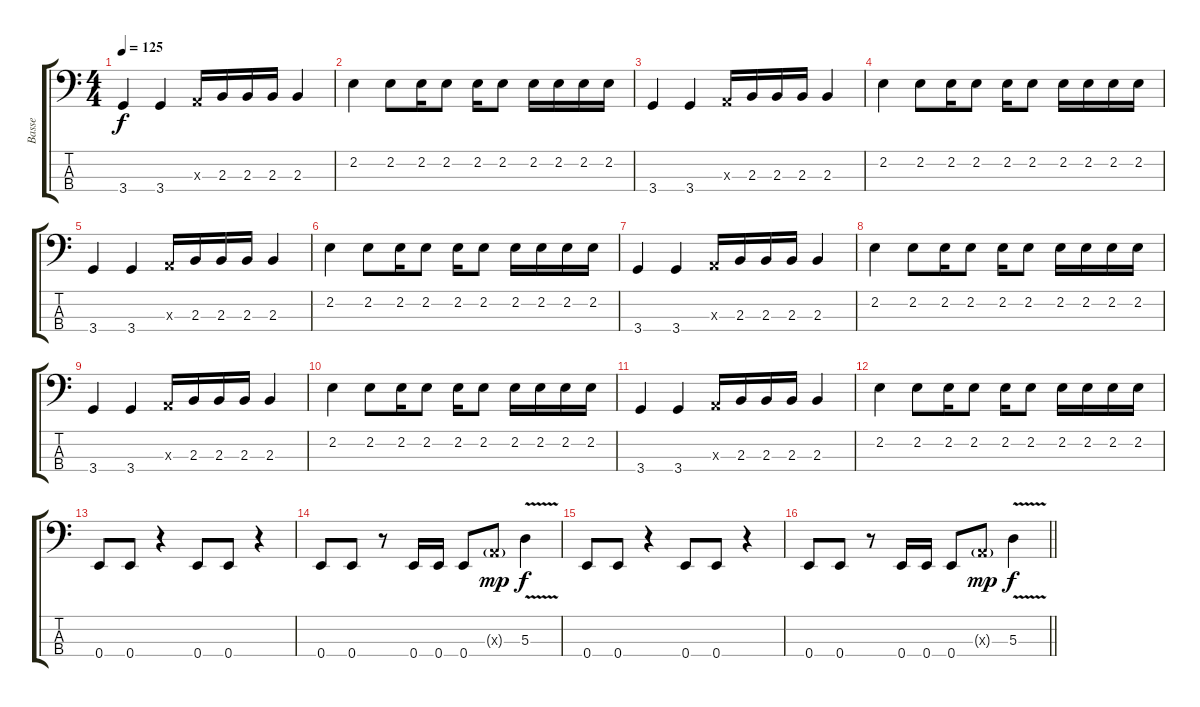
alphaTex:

\track ("Basse" "Basse") {instrument electricbassfinger}
\staff {score tabs}
\tuning (G2 D2 A1 E1) {hide}
\ts (4 4)
\tempo 125
\clef f4
\ks c
3.4.4{dy f} 3.4.4 0.3{x}.16 2.3.16 2.3.16 2.3.16 2.3.4 |
2.2.4 2.2.8 2.2.16 2.2.8 2.2.16 2.2.8 2.2.16 2.2.16 2.2.16 2.2.16 |
3.4.4 3.4.4 0.3{x}.16 2.3.16 2.3.16 2.3.16 2.3.4 |
2.2.4 2.2.8 2.2.16 2.2.8 2.2.16 2.2.8 2.2.16 2.2.16 2.2.16 2.2.16 |
3.4.4 3.4.4 0.3{x}.16 2.3.16 2.3.16 2.3.16 2.3.4 |
2.2.4 2.2.8 2.2.16 2.2.8 2.2.16 2.2.8 2.2.16 2.2.16 2.2.16 2.2.16 |
3.4.4 3.4.4 0.3{x}.16 2.3.16 2.3.16 2.3.16 2.3.4 |
2.2.4 2.2.8 2.2.16 2.2.8 2.2.16 2.2.8 2.2.16 2.2.16 2.2.16 2.2.16 |
3.4.4 3.4.4 0.3{x}.16 2.3.16 2.3.16 2.3.16 2.3.4 |
2.2.4 2.2.8 2.2.16 2.2.8 2.2.16 2.2.8 2.2.16 2.2.16 2.2.16 2.2.16 |
3.4.4 3.4.4 0.3{x}.16 2.3.16 2.3.16 2.3.16 2.3.4 |
2.2.4 2.2.8 2.2.16 2.2.8 2.2.16 2.2.8 2.2.16 2.2.16 2.2.16 2.2.16 |
0.4.8 0.4.8 r.4 0.4.8 0.4.8 r.4 |
0.4.8 0.4.8 r.8 0.4.16 0.4.16 0.4.8 0.3{g x}.8{dy mp} 5.3{v}.4{dy f} |
0.4.8 0.4.8 r.4 0.4.8 0.4.8 r.4 |
\barLineRight lightlight
0.4.8 0.4.8 r.8 0.4.16 0.4.16 0.4.8 0.3{g x}.8{dy mp} 5.3{v}.4{dy f}
